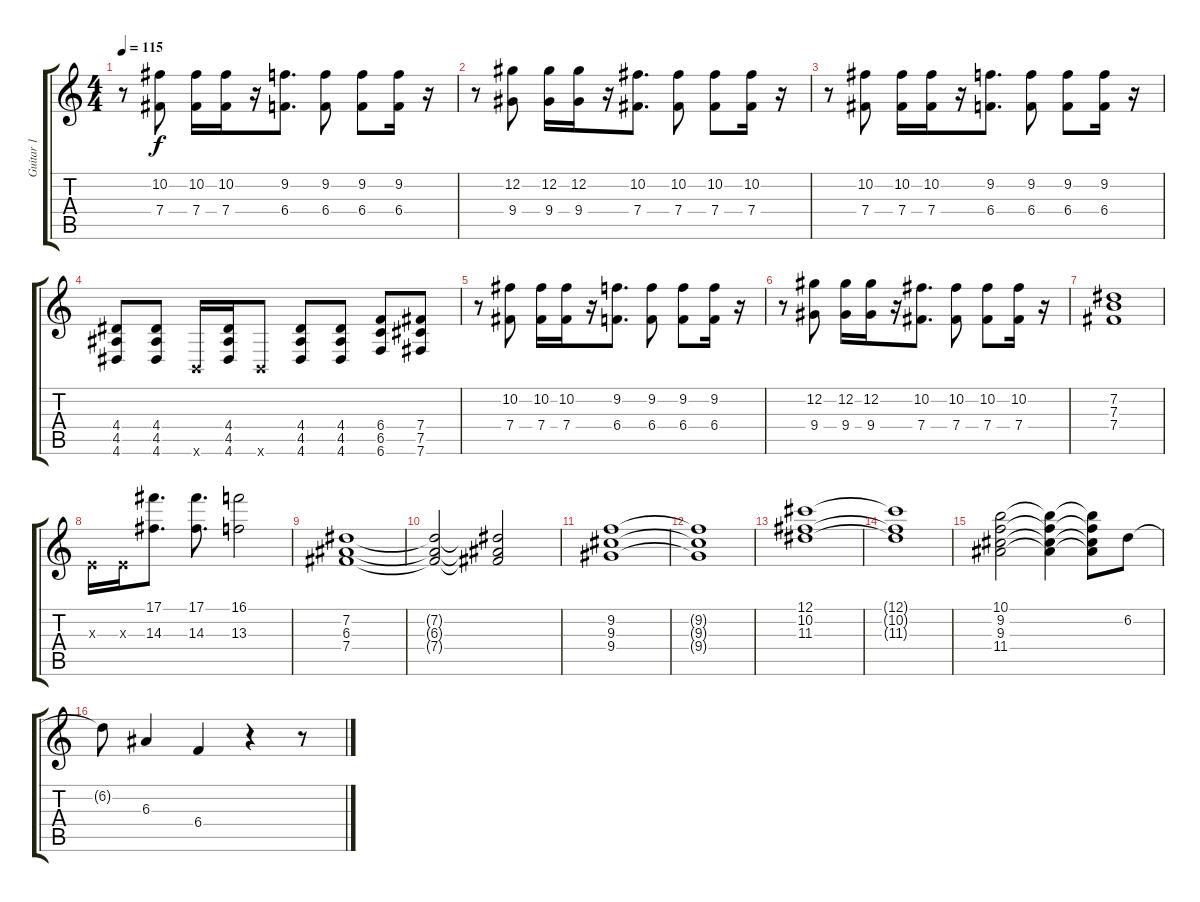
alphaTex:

\track ("Guitar 1" "Guitar 1") {instrument distortionguitar}
\staff {score tabs}
\tuning (Db4 Ab3 E3 B2 Gb2 B1) {hide}
\ts (4 4)
\tempo 115
\clef g2
\ks c
r.8{dy f} (10.2 7.4).8 (10.2 7.4).16 (10.2 7.4).16 r.16 (9.2 6.4).8{d} (9.2 6.4).8 (9.2 6.4).8 (9.2 6.4).16 r.16 |
r.8 (12.2 9.4).8 (12.2 9.4).16 (12.2 9.4).16 r.16 (10.2 7.4).8{d} (10.2 7.4).8 (10.2 7.4).8 (10.2 7.4).16 r.16 |
r.8 (10.2 7.4).8 (10.2 7.4).16 (10.2 7.4).16 r.16 (9.2 6.4).8{d} (9.2 6.4).8 (9.2 6.4).8 (9.2 6.4).16 r.16 |
(4.4 4.5 4.6).8 (4.4 4.5 4.6).8 0.6{x}.16 (4.4 4.5 4.6).16 0.6{x}.8 (4.4 4.5 4.6).8 (4.4 4.5 4.6).8 (6.4 6.5 6.6).8 (7.4 7.5 7.6).8 |
r.8 (10.2 7.4).8 (10.2 7.4).16 (10.2 7.4).16 r.16 (9.2 6.4).8{d} (9.2 6.4).8 (9.2 6.4).8 (9.2 6.4).16 r.16 |
r.8 (12.2 9.4).8 (12.2 9.4).16 (12.2 9.4).16 r.16 (10.2 7.4).8{d} (10.2 7.4).8 (10.2 7.4).8 (10.2 7.4).16 r.16 |
(7.2 7.3 7.4).1 |
0.3{x}.16 0.3{x}.16 (17.1 14.3).8{d} (17.1 14.3).8{d} (16.1 13.3).2 |
(7.2 6.3 7.4).1 |
(7.2{t} 6.3{t} 7.4{t}).2 (7.2{t} 6.3{t} 7.4{t}).2 |
(9.2 9.3 9.4).1 |
(9.2{t} 9.3{t} 9.4{t}).1 |
(12.1 10.2 11.3).1 |
(12.1{t} 10.2{t} 11.3{t}).1 |
(10.1 9.2 9.3 11.4).2 (10.1{t} 9.2{t} 9.3{t} 11.4{t}).4 (10.1{t} 9.2{t} 9.3{t} 11.4{t}).8 6.2.8 |
6.2{t}.8 6.3.4 6.4.4 r.4 r.8
